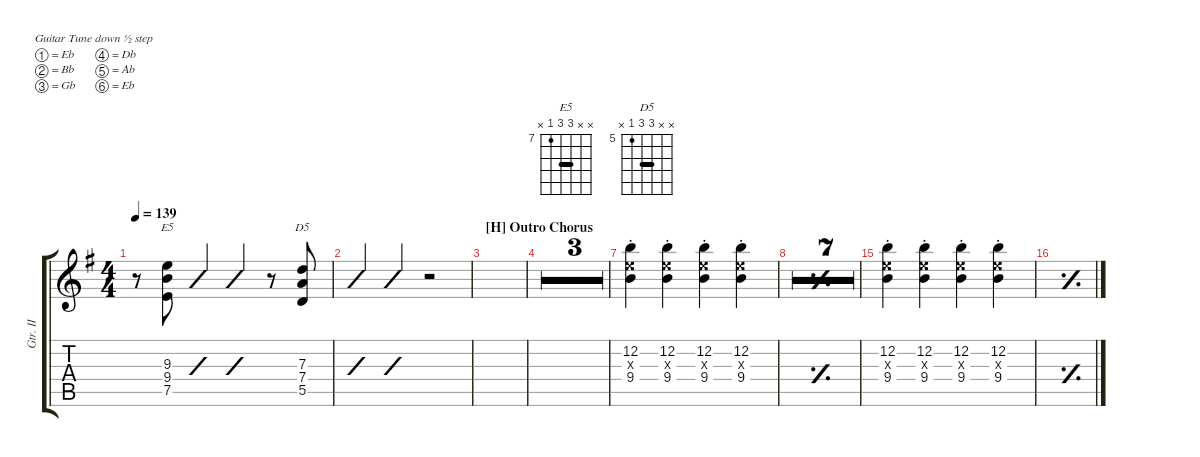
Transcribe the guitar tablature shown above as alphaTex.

\defaultSystemsLayout 4
\hideDynamics
\bracketExtendMode groupsimilarinstruments
\otherSystemsTrackNameOrientation horizontal
\track ("Electric Guitar II" "Gtr. II") {multiBarRest instrument distortionguitar}
\staff {score tabs}
\tuning (Eb4 Bb3 Gb3 Db3 Ab2 Eb2)
\displaytranspose 13
\chord ("E5" x x 9 9 7 x) {firstfret 7 showfingering false barre 9}
\chord ("D5" x x 7 7 5 x) {firstfret 5 showfingering false barre 7}
\ts (4 4)
\tempo 139
\clef g2
\ks g
r.8{dy mf beam Down} (9.4{acc forcenatural} 9.3{acc forcenatural} 7.5{acc forcenatural}).8{ch "E5" beam Up} (9.3{st acc forcenatural} 9.4{st acc forcenatural} 7.5{st acc forcenatural}).4{slashed beam Up} (9.4{st acc forcenatural} 9.3{st acc forcenatural} 7.5{st acc forcenatural}).4{slashed beam Up} r.8{beam Up} (7.4{acc forcenatural} 7.3{acc forcenatural} 5.5{acc forcenatural}).8{ch "D5" beam Up} |
(7.4{st acc forcenatural} 7.3{st acc forcenatural} 5.5{st acc forcenatural}).4{slashed beam Up} (7.3{st acc forcenatural} 7.4{st acc forcenatural} 5.5{st acc forcenatural}).4{slashed beam Up} r.2{beam Up} |
\section ("H" "Outro Chorus")
|
|
|
|
(12.2{st acc forcenatural} 9.3{st x acc forcenatural} 9.4{st acc forcenatural}).4{instrument distortionguitar beam Down} (12.2{st acc forcenatural} 9.3{st x acc forcenatural} 9.4{st acc forcenatural}).4{beam Down} (12.2{st acc forcenatural} 9.3{st x acc forcenatural} 9.4{st acc forcenatural}).4{beam Down} (12.2{st acc forcenatural} 9.3{st x acc forcenatural} 9.4{st acc forcenatural}).4{beam Down} |
\simile simple
|
|
|
\simile none
|
|
|
|
(12.2{st acc forcenatural} 9.3{st x acc forcenatural} 9.4{st acc forcenatural}).4{beam Down} (12.2{st acc forcenatural} 9.3{st x acc forcenatural} 9.4{st acc forcenatural}).4{beam Down} (12.2{st acc forcenatural} 9.3{st x acc forcenatural} 9.4{st acc forcenatural}).4{beam Down} (12.2{st acc forcenatural} 9.3{st x acc forcenatural} 9.4{st acc forcenatural}).4{beam Down} |
\simile simple
